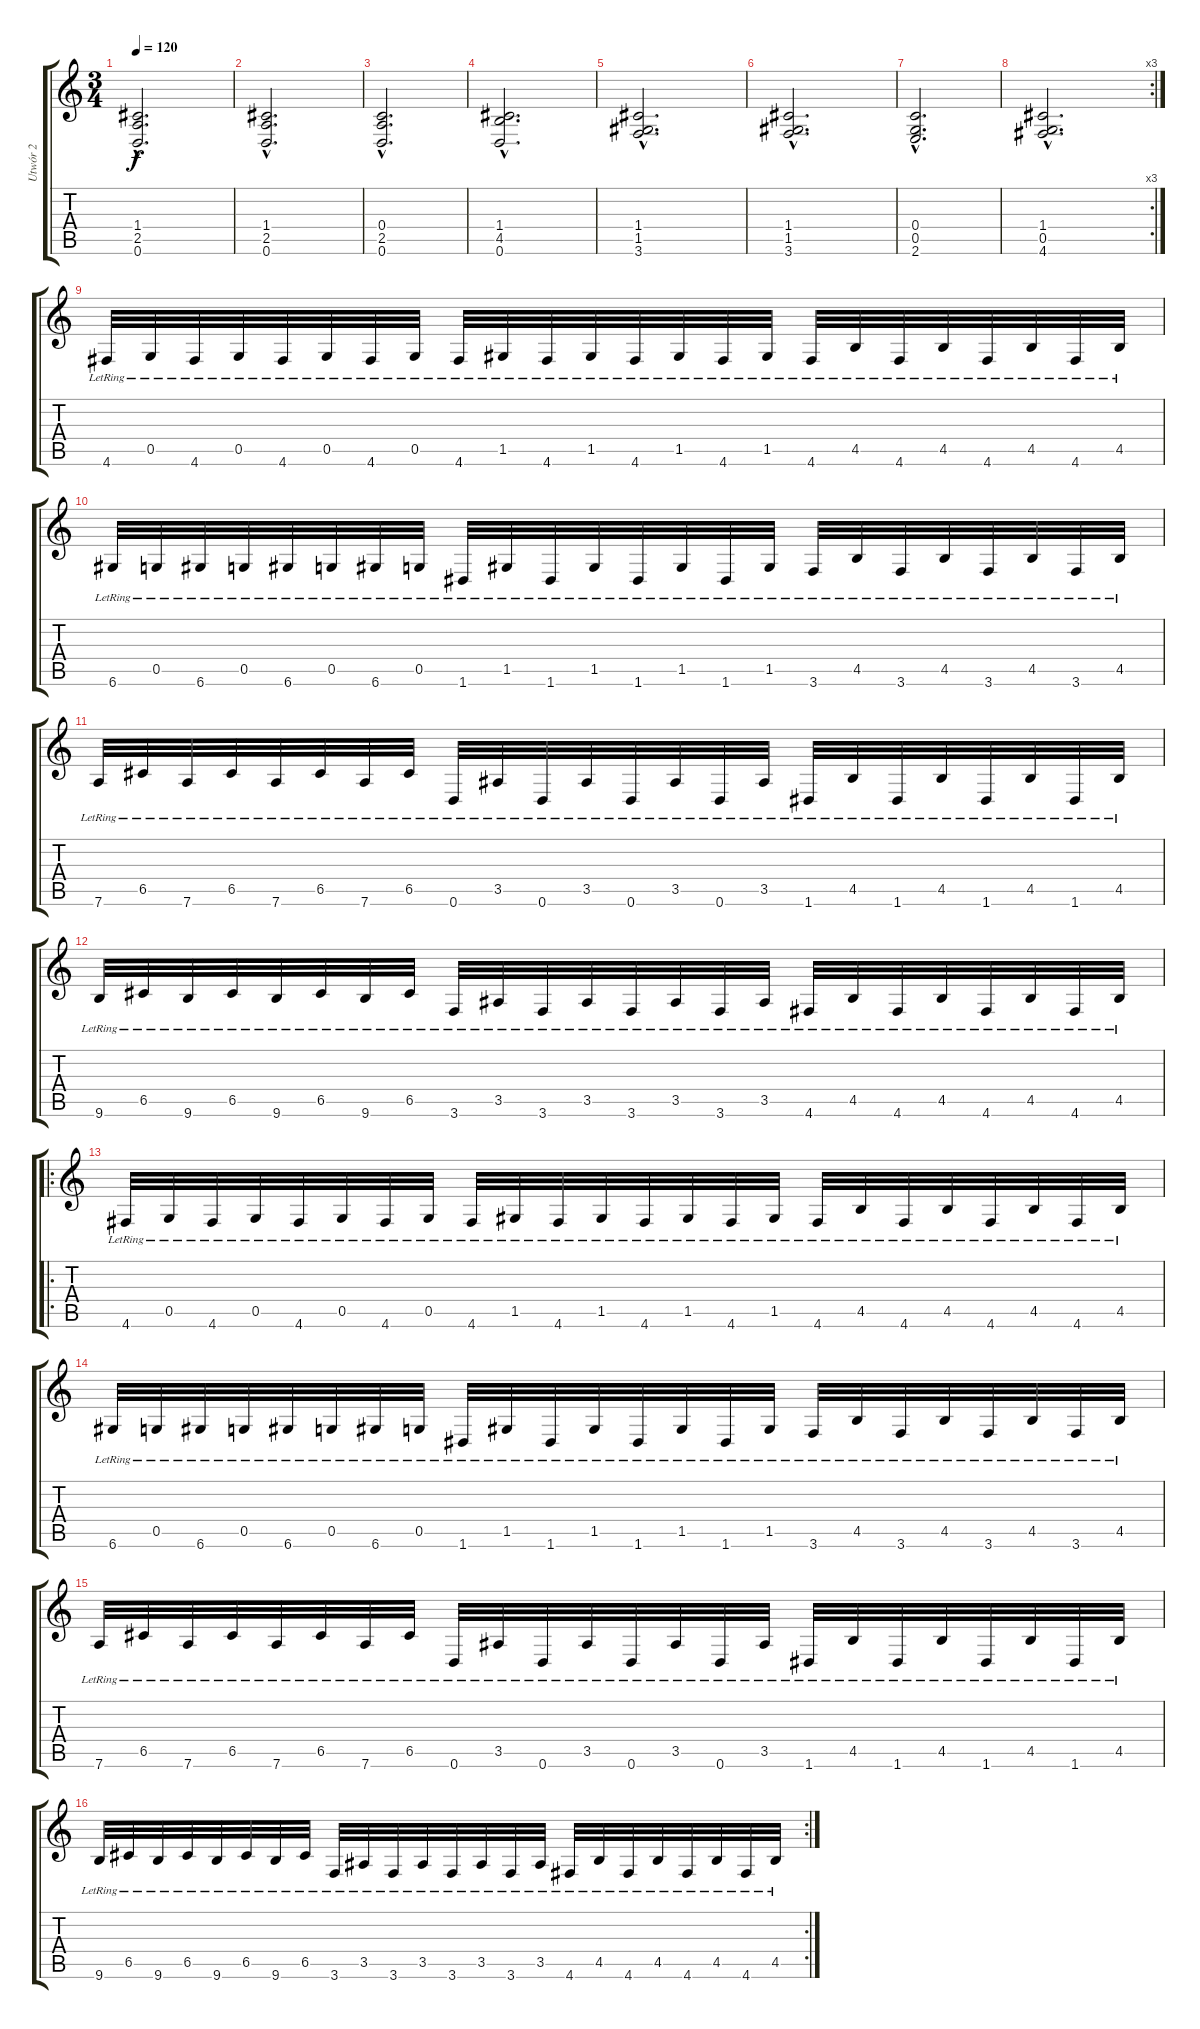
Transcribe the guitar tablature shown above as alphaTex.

\track ("Utwór 2" "Utwór 2") {instrument distortionguitar}
\staff {score tabs}
\tuning (D4 A3 F3 C3 G2 D2) {hide}
\ts (3 4)
\tempo 120
\clef g2
\ks c
(1.4{hac} 2.5{hac} 0.6{hac}).2{d dy f} |
(1.4{hac} 2.5{hac} 0.6{hac}).2{d} |
(0.4{hac} 2.5{hac} 0.6{hac}).2{d} |
(1.4{hac} 4.5{hac} 0.6{hac}).2{d} |
(1.4{hac} 1.5{hac} 3.6{hac}).2{d} |
(1.4{hac} 1.5{hac} 3.6{hac}).2{d} |
(0.4{hac} 0.5{hac} 2.6{hac}).2{d} |
\rc 3
(1.4{hac} 0.5{hac} 4.6{hac}).2{d} |
4.6{lr}.32{instrument churchorgan} 0.5{lr}.32 4.6{lr}.32 0.5{lr}.32 4.6{lr}.32 0.5{lr}.32 4.6{lr}.32 0.5{lr}.32 4.6{lr}.32 1.5{lr}.32 4.6{lr}.32 1.5{lr}.32 4.6{lr}.32 1.5{lr}.32 4.6{lr}.32 1.5{lr}.32 4.6{lr}.32 4.5{lr}.32 4.6{lr}.32 4.5{lr}.32 4.6{lr}.32 4.5{lr}.32 4.6{lr}.32 4.5{lr}.32 |
6.6{lr}.32 0.5{lr}.32 6.6{lr}.32 0.5{lr}.32 6.6{lr}.32 0.5{lr}.32 6.6{lr}.32 0.5{lr}.32 1.6{lr}.32 1.5{lr}.32 1.6{lr}.32 1.5{lr}.32 1.6{lr}.32 1.5{lr}.32 1.6{lr}.32 1.5{lr}.32 3.6{lr}.32 4.5{lr}.32 3.6{lr}.32 4.5{lr}.32 3.6{lr}.32 4.5{lr}.32 3.6{lr}.32 4.5{lr}.32 |
7.6{lr}.32 6.5{lr}.32 7.6{lr}.32 6.5{lr}.32 7.6{lr}.32 6.5{lr}.32 7.6{lr}.32 6.5{lr}.32 0.6{lr}.32 3.5{lr}.32 0.6{lr}.32 3.5{lr}.32 0.6{lr}.32 3.5{lr}.32 0.6{lr}.32 3.5{lr}.32 1.6{lr}.32 4.5{lr}.32 1.6{lr}.32 4.5{lr}.32 1.6{lr}.32 4.5{lr}.32 1.6{lr}.32 4.5{lr}.32 |
9.6{lr}.32 6.5{lr}.32 9.6{lr}.32 6.5{lr}.32 9.6{lr}.32 6.5{lr}.32 9.6{lr}.32 6.5{lr}.32 3.6{lr}.32 3.5{lr}.32 3.6{lr}.32 3.5{lr}.32 3.6{lr}.32 3.5{lr}.32 3.6{lr}.32 3.5{lr}.32 4.6{lr}.32 4.5{lr}.32 4.6{lr}.32 4.5{lr}.32 4.6{lr}.32 4.5{lr}.32 4.6{lr}.32 4.5{lr}.32 |
\ro
4.6{lr}.32{instrument churchorgan} 0.5{lr}.32 4.6{lr}.32 0.5{lr}.32 4.6{lr}.32 0.5{lr}.32 4.6{lr}.32 0.5{lr}.32 4.6{lr}.32 1.5{lr}.32 4.6{lr}.32 1.5{lr}.32 4.6{lr}.32 1.5{lr}.32 4.6{lr}.32 1.5{lr}.32 4.6{lr}.32 4.5{lr}.32 4.6{lr}.32 4.5{lr}.32 4.6{lr}.32 4.5{lr}.32 4.6{lr}.32 4.5{lr}.32 |
6.6{lr}.32 0.5{lr}.32 6.6{lr}.32 0.5{lr}.32 6.6{lr}.32 0.5{lr}.32 6.6{lr}.32 0.5{lr}.32 1.6{lr}.32 1.5{lr}.32 1.6{lr}.32 1.5{lr}.32 1.6{lr}.32 1.5{lr}.32 1.6{lr}.32 1.5{lr}.32 3.6{lr}.32 4.5{lr}.32 3.6{lr}.32 4.5{lr}.32 3.6{lr}.32 4.5{lr}.32 3.6{lr}.32 4.5{lr}.32 |
7.6{lr}.32 6.5{lr}.32 7.6{lr}.32 6.5{lr}.32 7.6{lr}.32 6.5{lr}.32 7.6{lr}.32 6.5{lr}.32 0.6{lr}.32 3.5{lr}.32 0.6{lr}.32 3.5{lr}.32 0.6{lr}.32 3.5{lr}.32 0.6{lr}.32 3.5{lr}.32 1.6{lr}.32 4.5{lr}.32 1.6{lr}.32 4.5{lr}.32 1.6{lr}.32 4.5{lr}.32 1.6{lr}.32 4.5{lr}.32 |
\rc 2
9.6{lr}.32 6.5{lr}.32 9.6{lr}.32 6.5{lr}.32 9.6{lr}.32 6.5{lr}.32 9.6{lr}.32 6.5{lr}.32 3.6{lr}.32 3.5{lr}.32 3.6{lr}.32 3.5{lr}.32 3.6{lr}.32 3.5{lr}.32 3.6{lr}.32 3.5{lr}.32 4.6{lr}.32 4.5{lr}.32 4.6{lr}.32 4.5{lr}.32 4.6{lr}.32 4.5{lr}.32 4.6{lr}.32 4.5{lr}.32
